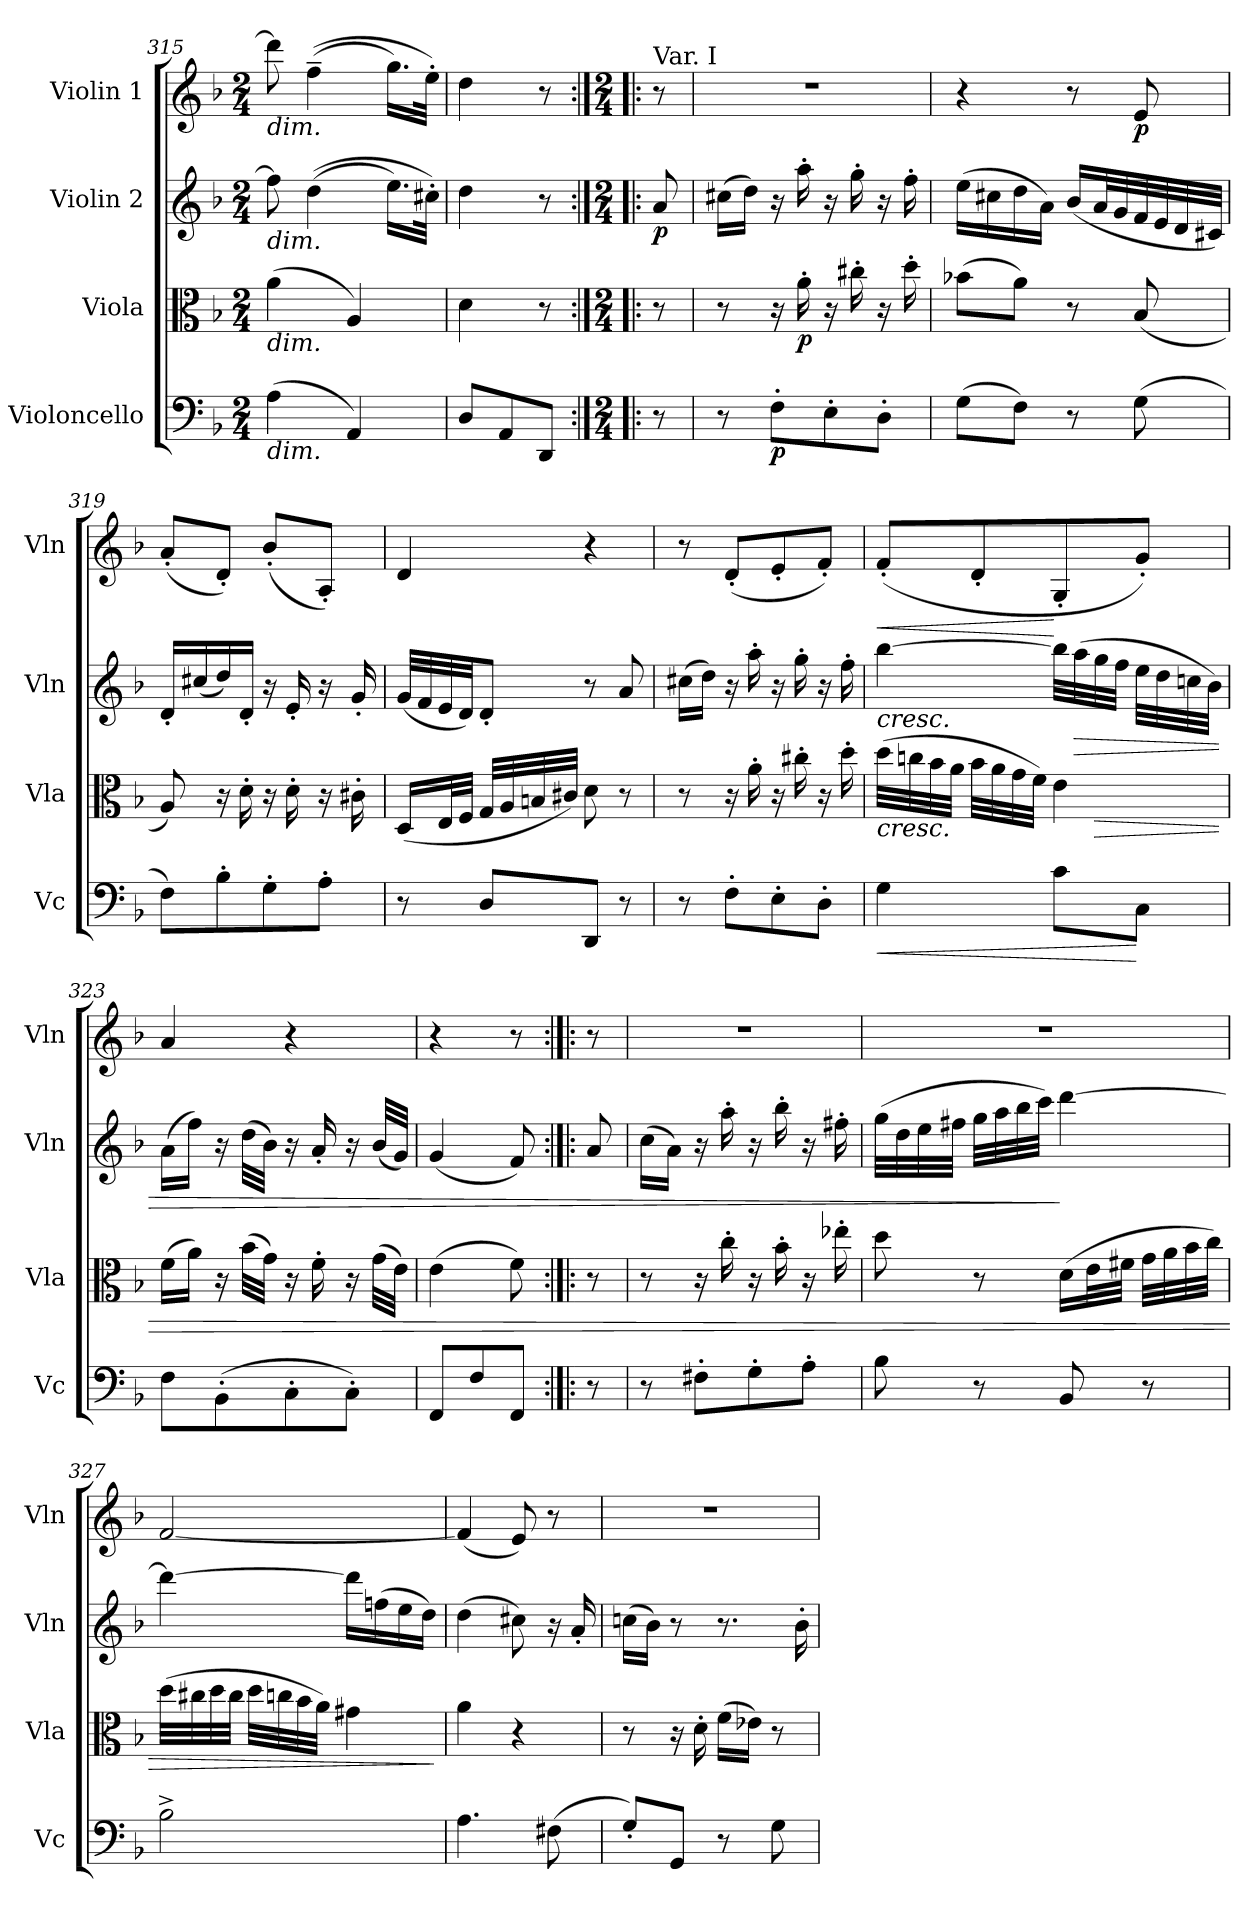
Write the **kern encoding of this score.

**kern	**dynam	**kern	**dynam	**kern	**dynam	**kern	**dynam
*part4	*part4	*part3	*part3	*part2	*part2	*part1	*part1
*staff4	*staff4	*staff3	*staff3	*staff2	*staff2	*staff1	*staff1
*I"Violoncello	*	*I"Viola	*	*I"Violin 2	*	*I"Violin 1	*
*I'Vc	*	*I'Vla	*	*I'Vln	*	*I'Vln	*
*clefF4	*	*clefC3	*	*clefG2	*	*clefG2	*
*k[b-]	*	*k[b-]	*	*k[b-]	*	*k[b-]	*
*M2/4	*	*M2/4	*	*M2/4	*	*M2/4	*
=315	=315	=315	=315	=315	=315	=315	=315
!	!	!	!	!	!	!LO:TX:b:i:t=dim.	!
!	!	!	!	!LO:TX:b:i:t=dim.	!	!	!
!	!	!LO:TX:b:i:t=dim.	!	!	!	!	!
!LO:TX:b:i:t=dim.	!	!	!	!	!	!	!
(>4A\	.	(>4a\	.	8ff\]	.	8ddd\]	.
.	.	.	.	(>(>4dd\	.	(>(>4ff~\	.
4AA/)	.	4A/)	.	.	.	.	.
.	.	.	.	16.ee\LL)	.	16.gg\LL)	.
.	.	.	.	32cc#X'\JJk)	.	32ee'\JJk)	.
=315X10	=315X10	=315X10	=315X10	=315X10	=315X10	=315X10	=315X10
8D/L	.	4d\	.	4dd\	.	4dd\	.
8AA/	.	.	.	.	.	.	.
8DD/J	.	8r	.	8r	.	8r	.
!!LO:LB:g=z
=316:|!|:	=316:|!|:	=316:|!|:	=316:|!|:	=316:|!|:	=316:|!|:	=316:|!|:	=316:|!|:
*M2/4	*	*M2/4	*	*M2/4	*	*M2/4	*
!	!	!	!	!	!	!LO:TX:a:t=Var. I	!
!	!	!	!	!	!LO:DY:b	!	!
8r	.	8r	.	8a/	p	8r	.
=317	=317	=317	=317	=317	=317	=317	=317
8r	.	8r	.	(>16cc#X\LL	.	2r	.
.	.	.	.	16dd\JJ)	.	.	.
!	!LO:DY:b	!	!	!	!	!	!
8F'\L	p	16r	.	16r	.	.	.
!	!	!	!LO:DY:b	!	!	!	!
.	.	16a'\	p	16aa'\	.	.	.
8E'\	.	16r	.	16r	.	.	.
.	.	16cc#X'\	.	16gg'\	.	.	.
8D'\J	.	16r	.	16r	.	.	.
.	.	16dd'\	.	16ff'\	.	.	.
=318	=318	=318	=318	=318	=318	=318	=318
(>8G\L	.	(>8b-X\L	.	(>16ee\LL	.	4r	.
.	.	.	.	16cc#X\	.	.	.
8F\J)	.	8a\J)	.	16dd\	.	.	.
.	.	.	.	16a\JJ)	.	.	.
8r	.	8r	.	(<16b-/LL	.	8r	.
.	.	.	.	32a/L	.	.	.
.	.	.	.	32g/	.	.	.
!	!	!	!	!	!	!	!LO:DY:b
(>8G\	.	(<8B-/	.	32f/	.	8e/	p
.	.	.	.	32e/	.	.	.
.	.	.	.	32d/	.	.	.
.	.	.	.	32c#X/JJJ)	.	.	.
=319	=319	=319	=319	=319	=319	=319	=319
8F\L)	.	8A/)	.	16d'/LL	.	(<8a'/L	.
.	.	.	.	(<16cc#X/	.	.	.
8B-'\	.	16r	.	16dd/)	.	8d'/J)	.
.	.	16d'\	.	16d'/JJ	.	.	.
8G'\	.	16r	.	16r	.	(<8b-'/L	.
.	.	16d'\	.	16e'/	.	.	.
8A'\J	.	16r	.	16r	.	8A'/J)	.
.	.	16c#X'\	.	16g'/	.	.	.
!!LO:PB:g=z
=320	=320	=320	=320	=320	=320	=320	=320
8r	.	(<16D/LL	.	(<32g/LLL	.	4d/	.
.	.	.	.	32f/	.	.	.
.	.	32E/L	.	32e/	.	.	.
.	.	32F/JJJ	.	32d/JJ)	.	.	.
8D/L	.	32G/LLL	.	8d'/J	.	.	.
.	.	32A/	.	.	.	.	.
.	.	32Bn/	.	.	.	.	.
.	.	32c#X/JJJ)	.	.	.	.	.
8DD/J	.	8d\	.	8r	.	4r	.
8r	.	8r	.	8a/	.	.	.
=321	=321	=321	=321	=321	=321	=321	=321
8r	.	8r	.	(>16cc#X\LL	.	8r	.
.	.	.	.	16dd\JJ)	.	.	.
8F'\L	.	16r	.	16r	.	(<8d'/L	.
.	.	16a'\	.	16aa'\	.	.	.
8E'\	.	16r	.	16r	.	8e'/	.
.	.	16cc#X'\	.	16gg'\	.	.	.
8D'\J	.	16r	.	16r	.	8f'/J)	.
.	.	16dd'\	.	16ff'\	.	.	.
=322	=322	=322	=322	=322	=322	=322	=322
!	!LO:HP:b	!	!LO:HP:b	!	!LO:HP:b	!	!LO:HP:b
*	*	*^	*	*	*	*^	*
4G\	<	(>32dd\LLL	4ryy	<	[4bb-\	<	(>8f'/L	4ryy	<
.	.	32ccn\	.	.	.	.	.	.	.
.	.	32b-\	.	.	.	.	.	.	.
.	.	32a\JJJ	.	.	.	.	.	.	.
.	.	32b-\LLL	.	.	.	.	8d'/	.	.
.	.	32a\	.	.	.	.	.	.	.
.	.	32g\	.	.	.	.	.	.	.
.	.	32f\JJJ)	.	.	.	.	.	.	.
8c\L	.	4e\	16ryy	.	32bb-\LLL]	.	8G'/	16ryy	[
!	!	!	!	!	!	!LO:HP:b	!	!	!
.	.	.	.	.	(>32aa\	>	.	.	.
!	!	!	!	!LO:HP:b	!	!	!	!	!
.	.	.	16ryy	>	32gg\	.	.	16ryy	.
.	.	.	.	.	32ff\JJJ	.	.	.	.
8C\J	[	.	8ryy	.	32ee\LLL	.	8g'/J)	8ryy	.
.	.	.	.	.	32dd\	.	.	.	.
.	.	.	.	.	32ccn\	.	.	.	.
.	.	.	.	.	32b-\JJJ)	.	.	.	.
*	*	*v	*v	*	*	*	*v	*v	*
.	.	.	[	.	[	.	.
!!LO:LB:g=z
=323	=323	=323	=323	=323	=323	=323	=323
8F\L	.	(>16f\LL	.	(>16a\LL	.	4a/	.
.	.	16a\JJ)	.	16ff\JJ)	.	.	.
(>8BB-'\	.	16r	.	16r	.	.	.
.	.	(>32b-\LLL	.	(>32dd\LLL	.	.	.
.	.	32g\JJJ)	.	32b-\JJJ)	.	.	.
8C'\	.	16r	.	16r	.	4r	.
.	.	16f'\	.	16a'/	.	.	.
8C'\J)	.	16r	.	16r	.	.	.
.	.	(>32g\LLL	.	(<32b-/LLL	.	.	.
.	.	32e\JJJ)	.	32g/JJJ)	.	.	.
=323X11	=323X11	=323X11	=323X11	=323X11	=323X11	=323X11	=323X11
8FF/L	.	(>4e\	.	(<4g/	.	4r	.
8F/	.	.	.	.	.	.	.
8FF/J	.	8f\)	.	8f/)	.	8r	.
=324:|!|:	=324:|!|:	=324:|!|:	=324:|!|:	=324:|!|:	=324:|!|:	=324:|!|:	=324:|!|:
8r	.	8r	.	8a/	.	8r	.
=325	=325	=325	=325	=325	=325	=325	=325
8r	.	8r	.	(>16cc\LL	.	2r	.
.	.	.	.	16a\JJ)	.	.	.
8F#X'\L	.	16r	.	16r	.	.	.
.	.	16cc'\	.	16aa'\	.	.	.
8G'\	.	16r	.	16r	.	.	.
.	.	16b-'\	.	16bb-'\	.	.	.
8A'\J	.	16r	.	16r	.	.	.
.	.	16ee-X'\	.	16ff#X'\	.	.	.
=326	=326	=326	=326	=326	=326	=326	=326
8B-\	.	8dd\	.	(>32gg\LLL	.	2r	.
.	.	.	.	32dd\	.	.	.
.	.	.	.	32ee\	.	.	.
.	.	.	.	32ff#X\JJJ	.	.	.
8r	.	8r	.	32gg\LLL	.	.	.
.	.	.	.	32aa\	.	.	.
.	.	.	.	32bb-\	.	.	.
.	.	.	.	32ccc\JJJ)	.	.	.
8BB-/	.	(>16d\LL	.	[4ddd\	]	.	.
.	.	32e\L	.	.	.	.	.
.	.	32f#X\JJJ	.	.	.	.	.
8r	.	32g\LLL	.	.	.	.	.
.	.	32a\	.	.	.	.	.
.	.	32b-\	.	.	.	.	.
.	.	32cc\JJJ)	.	.	.	.	.
!!LO:LB:g=z
=327	=327	=327	=327	=327	=327	=327	=327
2B-^\	.	(>32dd\LLL	.	4ddd\_	.	[2f/	.
.	.	32cc#X\	.	.	.	.	.
.	.	32dd\	.	.	.	.	.
.	.	32cc#\JJJ	.	.	.	.	.
.	.	32dd\LLL	.	.	.	.	.
.	.	32ccn\	.	.	.	.	.
.	.	32b-\	.	.	.	.	.
.	.	32a\JJJ)	.	.	.	.	.
.	.	4g#X\	.	16ddd\LL]	.	.	.
.	.	.	.	(>16ffn\	.	.	.
.	.	.	.	16ee\	.	.	.
.	.	.	.	16dd\JJ)	.	.	.
.	.	.	]	.	.	.	.
=328	=328	=328	=328	=328	=328	=328	=328
4.A\	.	4a\	.	(>4dd\	.	(<4f/]	.
.	.	4r	.	8cc#X\)	.	8e/)	.
(>8F#X\	.	.	.	16r	.	8r	.
.	.	.	.	16a'/	.	.	.
=329	=329	=329	=329	=329	=329	=329	=329
8G'/L)	.	8r	.	(>16ccn\LL	.	2r	.
.	.	.	.	16b-\JJ)	.	.	.
8GG/J	.	16r	.	8r	.	.	.
.	.	16d'\	.	.	.	.	.
8r	.	(>16f\LL	.	8.r	.	.	.
.	.	16e-X\JJ)	.	.	.	.	.
8G\	.	8r	.	.	.	.	.
.	.	.	.	16b-'\	.	.	.
=	=	=	=	=	=	=	=
*-	*-	*-	*-	*-	*-	*-	*-
